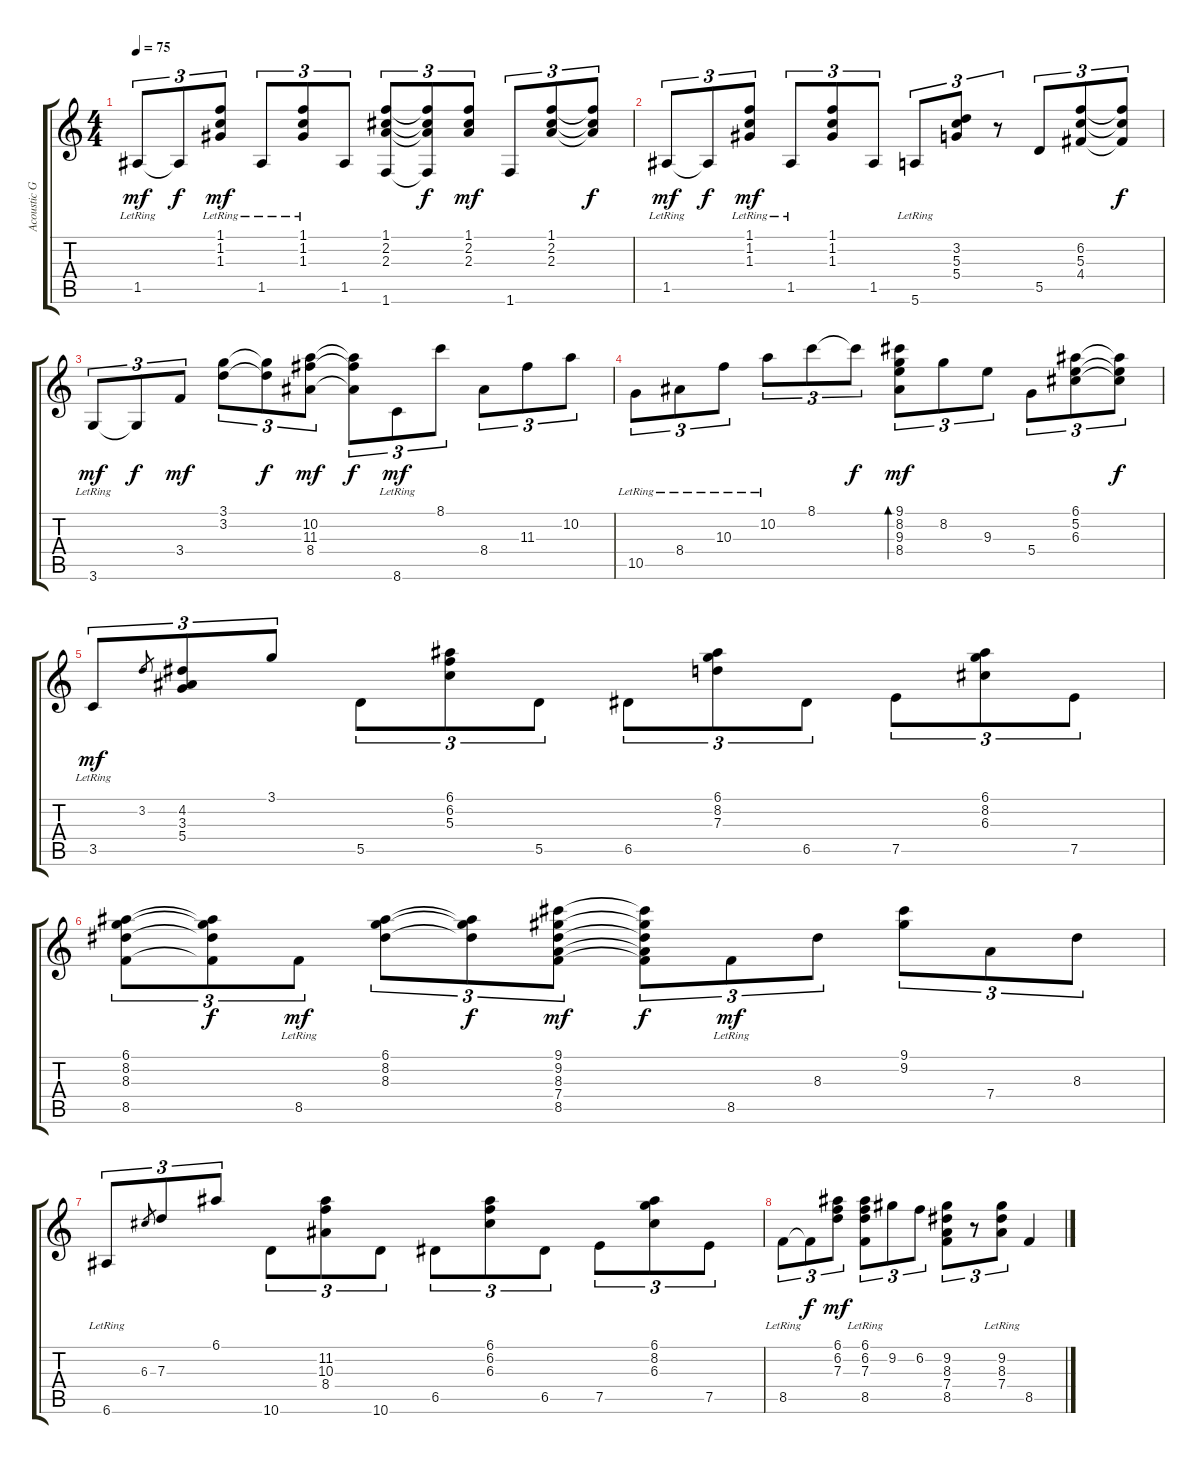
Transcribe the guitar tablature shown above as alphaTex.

\track ("Acoustic Guitar" "Acoustic G") {instrument acousticguitarnylon}
\staff {score tabs}
\tuning (E4 B3 G3 D3 A2 E2) {hide}
\ts (4 4)
\tempo 75
\clef g2
\ks c
1.5{lr}.8{tu (3 2) dy mf} 1.5{t}.8{tu (3 2) dy f} (1.1{lr} 1.2{lr} 1.3{lr}).8{tu (3 2) dy mf} 1.5{lr}.8{tu (3 2)} (1.1{lr} 1.2{lr} 1.3{lr}).8{tu (3 2)} 1.5.8{tu (3 2)} (1.1 2.2 2.3 1.6).8{tu (3 2)} (1.1{t} 2.2{t} 2.3{t} 1.6{t}).8{tu (3 2) dy f} (1.1 2.2 2.3).8{tu (3 2) dy mf} 1.6.8{tu (3 2)} (1.1 2.2 2.3).8{tu (3 2)} (1.1{t} 2.2{t} 2.3{t}).8{tu (3 2) dy f} |
1.5{lr}.8{tu (3 2) dy mf} 1.5{t}.8{tu (3 2) dy f} (1.1{lr} 1.2{lr} 1.3{lr}).8{tu (3 2) dy mf} 1.5{lr}.8{tu (3 2)} (1.1 1.2 1.3).8{tu (3 2)} 1.5.8{tu (3 2)} 5.6{lr}.8{tu (3 2)} (3.2 5.3 5.4).8{tu (3 2)} r.8{tu (3 2)} 5.5.8{tu (3 2)} (6.2 5.3 4.4).8{tu (3 2)} (6.2{t} 5.3{t} 4.4{t}).8{tu (3 2) dy f} |
3.6{lr}.8{tu (3 2) dy mf} 3.6{t}.8{tu (3 2) dy f} 3.4.8{tu (3 2) dy mf} (3.1 3.2).8{tu (3 2)} (3.1{t} 3.2{t}).8{tu (3 2) dy f} (10.2 11.3 8.4).8{tu (3 2) dy mf} (10.2{t} 11.3{t} 8.4{t}).8{tu (3 2) dy f} 8.6{lr}.8{tu (3 2) dy mf} 8.1.8{tu (3 2)} 8.4.8{tu (3 2)} 11.3.8{tu (3 2)} 10.2.8{tu (3 2)} |
10.5{lr}.8{tu (3 2)} 8.4{lr}.8{tu (3 2)} 10.3{lr}.8{tu (3 2)} 10.2{lr}.8{tu (3 2)} 8.1.8{tu (3 2)} 8.1{t}.8{tu (3 2) dy f} (9.1 8.2 9.3 8.4).8{tu (3 2) bd 120 dy mf} 8.2.8{tu (3 2)} 9.3.8{tu (3 2)} 5.4.8{tu (3 2)} (6.1 5.2 6.3).8{tu (3 2)} (6.1{t} 5.2{t} 6.3{t}).8{tu (3 2) dy f} |
3.5{lr}.8{tu (3 2) dy mf} 3.2.8{gr} (4.2 3.3 5.4).8{tu (3 2)} 3.1.8{tu (3 2)} 5.5.8{tu (3 2)} (6.1 6.2 5.3).8{tu (3 2)} 5.5.8{tu (3 2)} 6.5.8{tu (3 2)} (6.1 8.2 7.3).8{tu (3 2)} 6.5.8{tu (3 2)} 7.5.8{tu (3 2)} (6.1 8.2 6.3).8{tu (3 2)} 7.5.8{tu (3 2)} |
(6.1 8.2 8.3 8.5).8{tu (3 2)} (6.1{t} 8.2{t} 8.3{t} 8.5{t}).8{tu (3 2) dy f} 8.5{lr}.8{tu (3 2) dy mf} (6.1 8.2 8.3).8{tu (3 2)} (6.1{t} 8.2{t} 8.3{t}).8{tu (3 2) dy f} (9.1 9.2 8.3 7.4 8.5).8{tu (3 2) dy mf} (9.1{t} 9.2{t} 8.3{t} 7.4{t} 8.5{t}).8{tu (3 2) dy f} 8.5{lr}.8{tu (3 2) dy mf} 8.3.8{tu (3 2)} (9.1 9.2).8{tu (3 2)} 7.4.8{tu (3 2)} 8.3.8{tu (3 2)} |
6.6{lr}.8{tu (3 2)} 6.3.8{gr} 7.3.8{tu (3 2)} 6.1.8{tu (3 2)} 10.6.8{tu (3 2)} (11.2 10.3 8.4).8{tu (3 2)} 10.6.8{tu (3 2)} 6.5.8{tu (3 2)} (6.1 6.2 6.3).8{tu (3 2)} 6.5.8{tu (3 2)} 7.5.8{tu (3 2)} (6.1 8.2 6.3).8{tu (3 2)} 7.5.8{tu (3 2)} |
8.5{lr}.8{tu (3 2)} 8.5{t}.8{tu (3 2) dy f} (6.1 6.2 7.3).8{tu (3 2) dy mf} (6.1 6.2 7.3 8.5{lr}).8{tu (3 2)} 9.2.8{tu (3 2)} 6.2.8{tu (3 2)} (9.2 8.3 7.4 8.5).8{tu (3 2)} r.8{tu (3 2)} (9.2{lr} 8.3{lr} 7.4{lr}).8{tu (3 2)} 8.5.4
